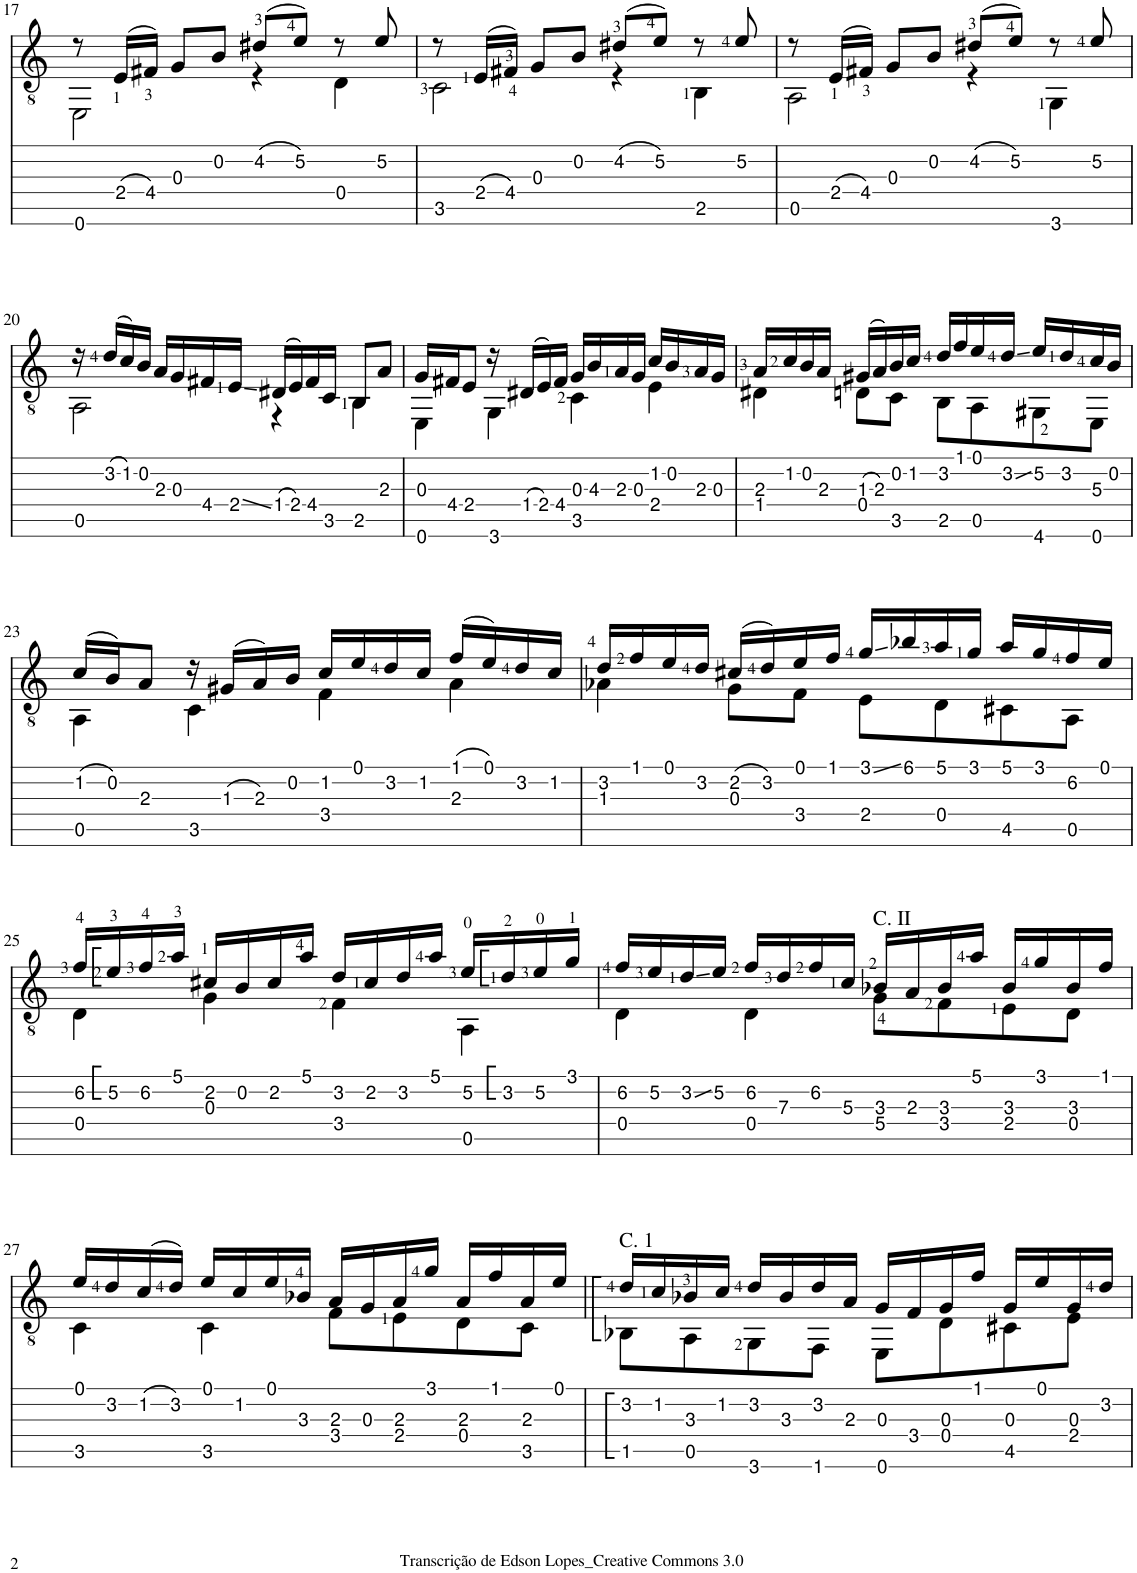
**kern	**kern
*part1	*part1
*staff2	*staff1
*I"Guitar	*
*I'Guit.	*
!!LO:PB:g=z
*	*clefGv2
*k[]	*k[]
*M4/4	*M4/4
*met(c)	*met(c)
=17	=17
*^	*^
8r	2EE	8r	2EE\
16ELL	.	(16E/LL	.
16F#JJ	.	16F#X/JJ)	.
8GL	.	8G/L	.
8BJ	.	8B/J	.
8d#L	4r	(8d#X/L	4r
8eJ	.	8e/J)	.
8r	4D	8r	4D\
8e	.	8e/	.
=18	=18	=18	=18
8r	2C	8r	2C\
16ELL	.	(16E/LL	.
16F#XJJ	.	16F#X/JJ)	.
8GL	.	8G/L	.
8BJ	.	8B/J	.
8d#XL	4r	(8d#X/L	4r
8eJ	.	8e/J)	.
8r	4BB	8r	4BB\
8e	.	8e/	.
=19	=19	=19	=19
8r	2AA	8r	2AA\
16ELL	.	(16E/LL	.
16F#XJJ	.	16F#X/JJ)	.
8GL	.	8G/L	.
8BJ	.	8B/J	.
8d#XL	4r	(8d#X/L	4r
8eJ	.	8e/J)	.
8r	4GG	8r	4GG\
8e	.	8e/	.
!!LO:LB:g=z	!!
=20	=20	=20	=20
16r	2AA	16r	2AA\
16dLL	.	(16d/LL	.
16c	.	16c/)	.
16BJJ	.	16B/JJ	.
16ALL	.	16A/LL	.
16GJ	.	16G/	.
16F#L	.	16F#X/	.
16EJJ	.	16E/JJ	.
16D#LL	4r	(16D#X/LL	4r
16EJ	.	16E/)	.
16F#L	.	16F#/	.
16CJJ	.	16C/JJ	.
8BBL	4BB	8BB/L	4BB\
8AJ	.	8A/J	.
=21	=21	=21	=21
16GLL	4EE	16G/LL	4EE\
16F#J	.	16F#X/J	.
8EJ	.	8E/J	.
16r	4GG	16r	4GG\
16D#LL	.	(16D#X/LL	.
16E	.	16E/)	.
16F#JJ	.	16F#/JJ	.
16GLL	4C	16G/LL	4C\
16BJ	.	16B/	.
16AL	.	16A/	.
16GJJ	.	16G/JJ	.
16cLL	4E	16c/LL	4E\
16BJ	.	16B/	.
16AL	.	16A/	.
16GJJ	.	16G/JJ	.
=22	=22	=22	=22
16ALL	4D#	16A/LL	4D#X\
16cJ	.	16c/	.
16BL	.	16B/	.
16AJJ	.	16A/JJ	.
16G#LL	8DL	(16G#X/LL	8Dn\L
16AJ	.	16A/)	.
16BL	8CJ	16B/	8C\J
16cJJ	.	16c/JJ	.
16dLL	8BBL	16d/LL	8BB\L
16fJ	.	16f/	.
16eL	8AAJ	16e/	8AA\
16dJJ	.	16d/JJ	.
16eLL	8GG#L	16e/LL	8GG#X\
16dJ	.	16d/	.
16cL	8EEJ	16c/	8EE\J
16BJJ	.	16B/JJ	.
!!LO:LB:g=z	!!
=23	=23	=23	=23
16cLL	4AA	(16c/LL	4AA\
16BJ	.	16B/J)	.
8AJ	.	8A/J	.
16r	4C	16r	4C\
16G#XLL	.	(16G#X/LL	.
16A	.	16A/)	.
16BJJ	.	16B/JJ	.
16cLL	4F	16c/LL	4F\
16eJ	.	16e/	.
16dL	.	16d/	.
16cJJ	.	16c/JJ	.
16fLL	4A	(16f/LL	4A\
16eJ	.	16e/)	.
16dL	.	16d/	.
16cJJ	.	16c/JJ	.
=24	=24	=24	=24
16dLL	4A-	16d/LL	4A-X\
16fJ	.	16f/	.
16eL	.	16e/	.
16dJJ	.	16d/JJ	.
16c#LL	8GL	(16c#X/LL	8G\L
16dJ	.	16d/)	.
16eL	8FJ	16e/	8F\J
16fJJ	.	16f/JJ	.
16gLL	8EL	16g/LL	8E\L
16b-J	.	16b-X/	.
16aL	8DJ	16a/	8D\
16gJJ	.	16g/JJ	.
16aLL	8C#L	16a/LL	8C#X\
16gJ	.	16g/	.
16fL	8AAJ	16f/	8AA\J
16eJJ	.	16e/JJ	.
!!LO:LB:g=z	!!
=25	=25	=25	=25
16fLL	4D	16f/LL	4D\
16eJ	.	16e/	.
16fL	.	16f/	.
16aJJ	.	16a/JJ	.
16c#LL	4G	16c#X/LL	4G\
16BJ	.	16B/	.
16c#L	.	16c#/	.
16aJJ	.	16a/JJ	.
16dLL	4F	16d/LL	4F\
16c#J	.	16c#/	.
16dL	.	16d/	.
16aJJ	.	16a/JJ	.
16eLL	4AA	16e/LL	4AA\
16dJ	.	16d/	.
16eL	.	16e/	.
16gJJ	.	16g/JJ	.
=26	=26	=26	=26
16fLL	4D	16f/LL	4D\
16eJ	.	16e/	.
16dL	.	16d/	.
16eJJ	.	16e/JJ	.
16fLL	4D	16f/LL	4D\
16dJ	.	16d/	.
16fL	.	16f/	.
16cJJ	.	16c/JJ	.
!	!	!LO:TX:a:t=C. II	!
16B-LL	8GL	16B-X/LL	8G\L
16AJ	.	16A/	.
16B-L	8FJ	16B-/	8F\
16aJJ	.	16a/JJ	.
16B-LL	8EL	16B-/LL	8E\
16gJ	.	16g/	.
16B-L	8DJ	16B-/	8D\J
16fJJ	.	16f/JJ	.
!!LO:LB:g=z	!!
=27	=27	=27	=27
16eLL	4C	16e/LL	4C\
16dJ	.	16d/	.
16cL	.	(16c/	.
16dJJ	.	16d/JJ)	.
16eLL	4C	16e/LL	4C\
16cJ	.	16c/	.
16eL	.	16e/	.
16B-JJ	.	16B-X/JJ	.
16ALL	8FL	16A/LL	8F\L
16GJ	.	16G/	.
16AL	8EJ	16A/	8E\
16gJJ	.	16g/JJ	.
16ALL	8DL	16A/LL	8D\
16fJ	.	16f/	.
16AL	8CJ	16A/	8C\J
16eJJ	.	16e/JJ	.
=28	=28	=28	=28
!	!	!LO:TX:a:t=C. 1	!
16dLL	8BB-L	16d/LL	8BB-X\L
16cJ	.	16c/	.
16B-L	8AAJ	16B-X/	8AA\
16cJJ	.	16c/JJ	.
16dLL	8GGL	16d/LL	8GG\
16B-J	.	16B-/	.
16dL	8FFJ	16d/	8FF\J
16AJJ	.	16A/JJ	.
16GLL	8EEL	16G/LL	8EE\L
16FJ	.	16F/	.
16GL	8DJ	16G/	8D\
16fJJ	.	16f/JJ	.
16GLL	8C#L	16G/LL	8C#X\
16eJ	.	16e/	.
16GL	8EJ	16G/	8E\J
16dJJ	.	16d/JJ	.
*v	*v	*	*
*	*v	*v
=	=
*-	*-
